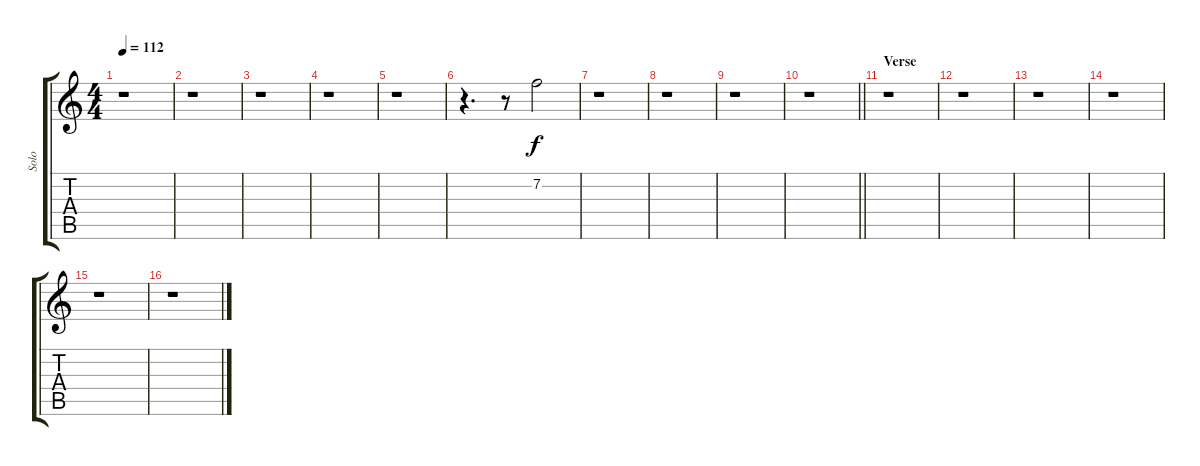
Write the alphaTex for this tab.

\track ("Solo" "Solo") {instrument distortionguitar}
\staff {score tabs}
\tuning (Eb4 Bb3 Gb3 Db3 Ab2 Db2) {hide}
\ts (4 4)
\tempo 112
\clef g2
\ks c
r.1{dy f} |
r.1 |
r.1 |
r.1 |
r.1 |
r.4{d} r.8 7.2.2{instrument reversecymbal} |
r.1{instrument distortionguitar} |
r.1 |
r.1 |
\barLineRight lightlight
r.1 |
\section ("" "Verse")
r.1 |
r.1 |
r.1 |
r.1 |
r.1 |
r.1
